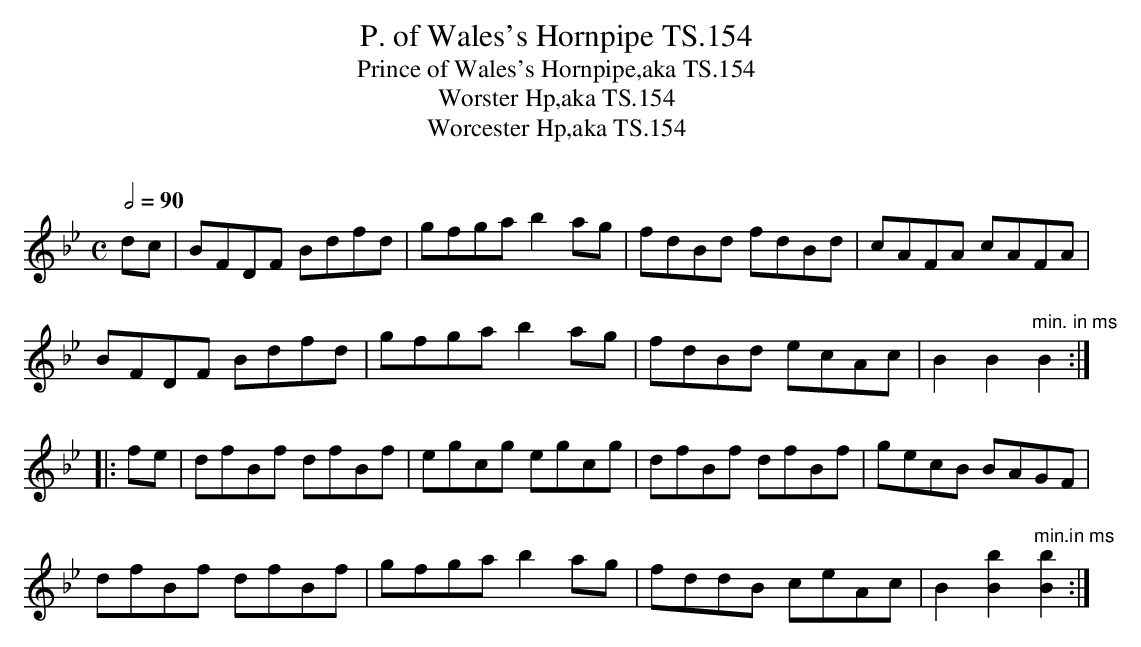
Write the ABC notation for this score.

X:1
T:P. of Wales's Hornpipe TS.154
T:Prince of Wales's Hornpipe,aka TS.154
T:Worster Hp,aka TS.154
T:Worcester Hp,aka TS.154
M:C
L:1/8
Q:1/2=90
O:
K:Bb
dc|BFDF Bdfd|gfga b2ag|fdBd fdBd|cAFA cAFA|
BFDF Bdfd|gfgab2ag|fdBd ecAc|B2B2"min. in ms"B2:|
|:fe|dfBf dfBf|egcg egcg|dfBf dfBf|gecB BAGF|
dfBf dfBf|gfgab2ag|fddB ceAc|B2[b2B2]"min.in ms"[b2B2]:|]
